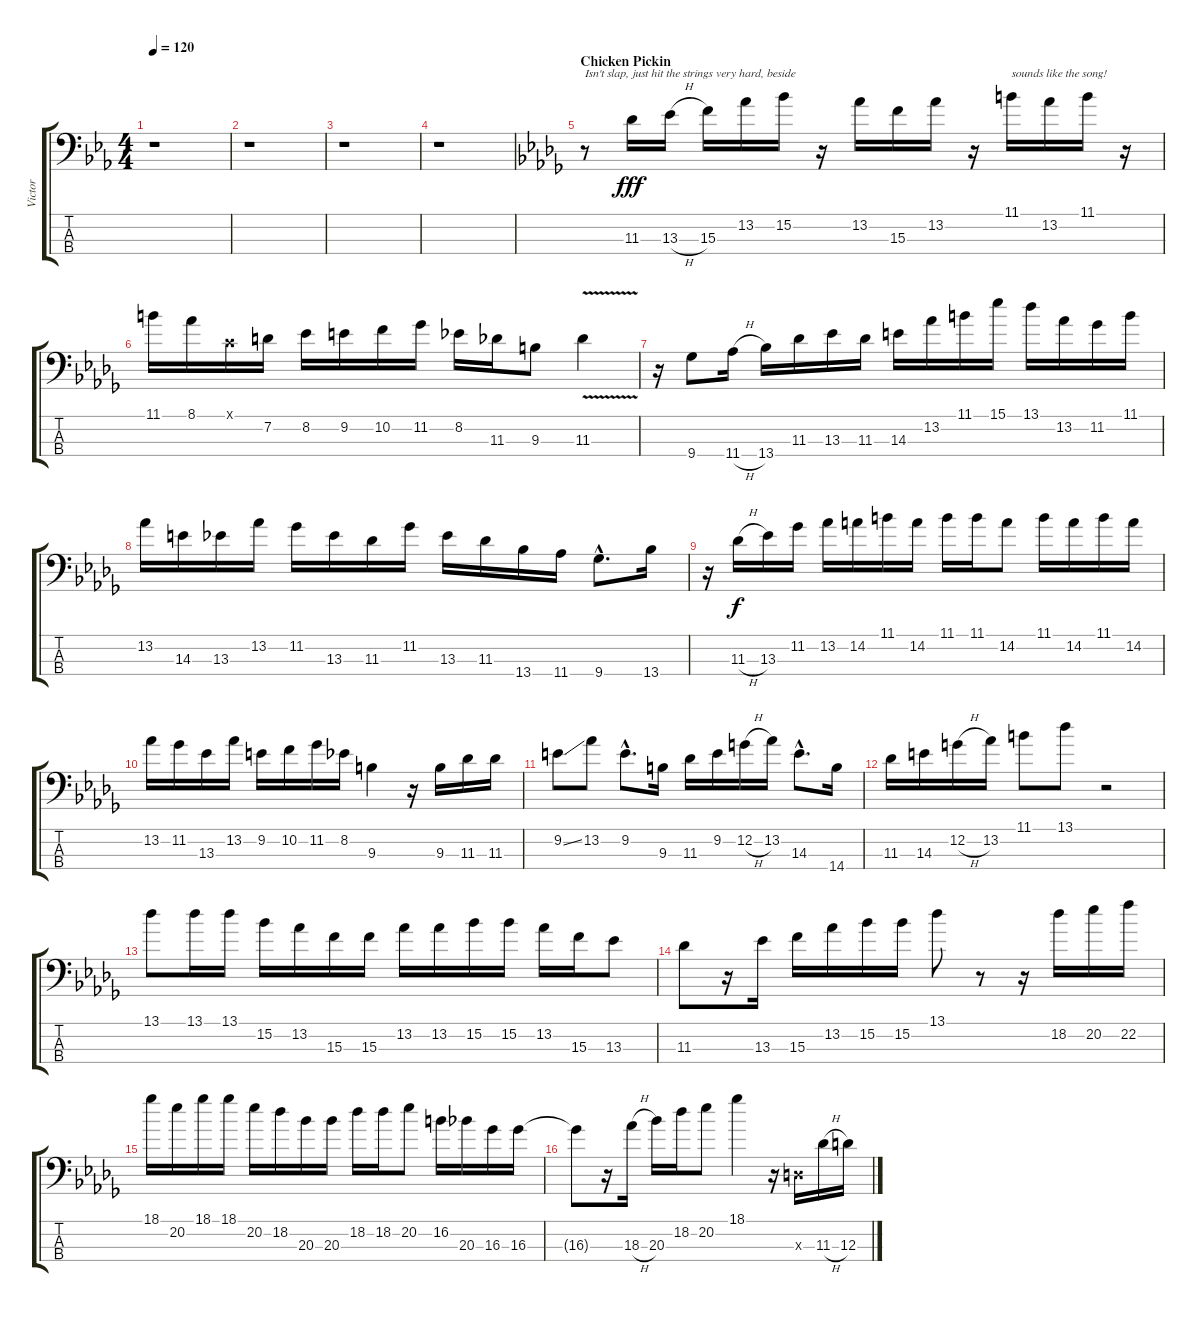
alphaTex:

\track ("Victor" "Victor") {instrument electricbassfinger}
\staff {score tabs}
\tuning (C3 G2 D2 A1) {hide}
\ts (4 4)
\tempo 120
\clef f4
\ks eb
r.1{dy f} |
r.1 |
r.1 |
r.1 |
\section ("" "Chicken Pickin")
\ks db
r.8{txt "Isn't slap, just hit the strings very hard, beside" instrument slapbass1} 11.3.16{dy fff} 13.3{h}.16 15.3.16 13.2.16 15.2.16 r.16 13.2.16 15.3.16 13.2.16 r.16 11.1.16{txt "sounds like the song!"} 13.2.16 11.1.16 r.16 |
11.1.16 8.1.16 0.1{x}.16 7.2.16 8.2.16 9.2.16 10.2.16 11.2.16 8.2.16 11.3.16 9.3.8 11.3{v}.4 |
r.16 9.4.8 11.4{h}.16 13.4.16 11.3.16 13.3.16 11.3.16 14.3.16 13.2.16 11.1.16 15.1.16 13.1.16 13.2.16 11.2.16 11.1.16 |
13.2.16 14.3.16 13.3.16 13.2.16 11.2.16 13.3.16 11.3.16 11.2.16 13.3.16 11.3.16 13.4.16 11.4.16 9.4{hac}.8{d} 13.4.16 |
r.16 11.3{h}.16{dy f} 13.3.16 11.2.16 13.2.16 14.2.16 11.1.16 14.2.16 11.1.16 11.1.16 14.2.8 11.1.16 14.2.16 11.1.16 14.2.16 |
13.2.16 11.2.16 13.3.16 13.2.16 9.2.16 10.2.16 11.2.16 8.2.16 9.3.4 r.16 9.3.16 11.3.16 11.3.16 |
9.2{ss}.8 13.2.8 9.2{hac}.8{d} 9.3.16 11.3.16 9.2.16 12.2{h}.16 13.2.16 14.3{hac}.8{d} 14.4.16 |
11.3.16 14.3.16 12.2{h}.16 13.2.16 11.1.8 13.1.8 r.2 |
13.1.8 13.1.16 13.1.16 15.2.16 13.2.16 15.3.16 15.3.16 13.2.16 13.2.16 15.2.16 15.2.16 13.2.16 15.3.16 13.3.8 |
11.3.8 r.16 13.3.16 15.3.16 13.2.16 15.2.16 15.2.16 13.1.8 r.8 r.16 18.2.16 20.2.16 22.2.16 |
18.1.16 20.2.16 18.1.16 18.1.16 20.2.16 18.2.16 20.3.16 20.3.16 18.2.16 18.2.16 20.2.8 16.2.16 20.3.16 16.3.16 16.3.16 |
16.3{t}.8 r.16 18.3{h}.16 20.3.16 18.2.16 20.2.8 18.1.4 r.16 0.3{x}.16 11.3{h}.16 12.3.16
